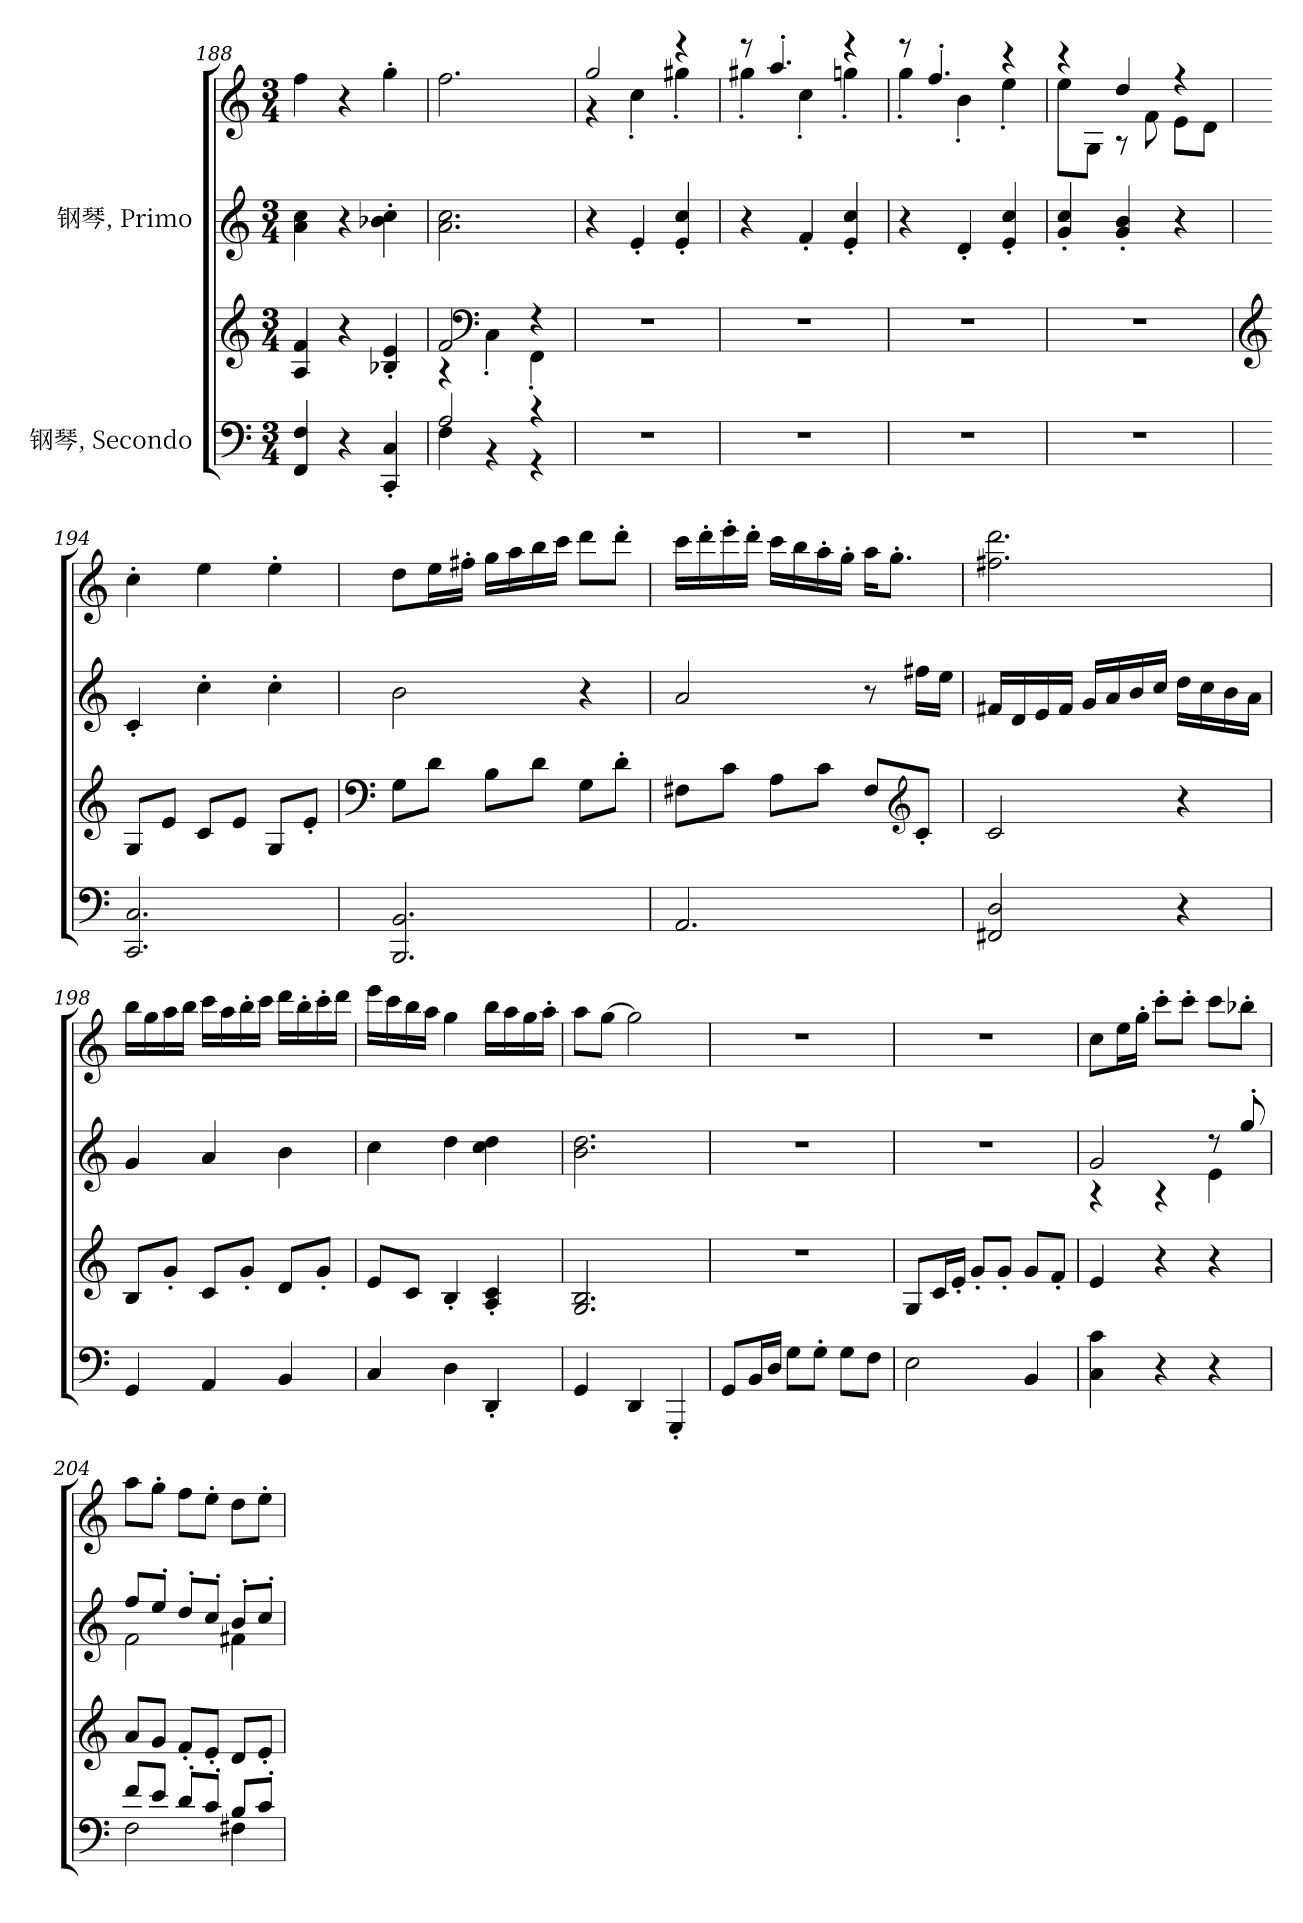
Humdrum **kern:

**kern	**kern	**kern	**kern
*part2	*part2	*part1	*part1
*staff4	*staff3	*staff2	*staff1
*I"钢琴, Secondo	*	*I"钢琴, Primo	*
*clefF4	*clefG2	*clefG2	*clefG2
*k[]	*k[]	*k[]	*k[]
*M3/4	*M3/4	*M3/4	*M3/4
=188	=188	=188	=188
4FF/ 4F/	4A/ 4f/	4a\ 4cc\	4ff\
4r	4r	4r	4r
4CC/' 4C/'	4B-X/' 4e/'	4b-X\' 4cc\'	4gg'\
=189	=189	=189	=189
*^	*^	*	*
2A/	4F\	2f/	4r	2.a\ 2.cc\	2.ff\
*	*	*clefF4	*	*	*
.	4r	.	4C'\	.	.
4r	4r	4r	4FF'\	.	.
*v	*v	*	*	*	*
*	*v	*v	*	*
=190	=190	=190	=190
*	*	*	*^
2.r	2.r	4r	2gg/	4r
.	.	4e'/	.	4cc'\
.	.	4e/' 4cc/'	4r	4gg#X'\
=191	=191	=191	=191	=191
2.r	2.r	4r	8r	4gg#X'\
.	.	.	4.aa'/	.
.	.	4f'/	.	4cc'\
.	.	4e/' 4cc/'	4r	4ggn'\
=192	=192	=192	=192	=192
2.r	2.r	4r	8r	4gg'\
.	.	.	4.ff'/	.
.	.	4d'/	.	4b'\
.	.	4e/' 4cc/'	4r	4ee'\
=193	=193	=193	=193	=193
2.r	2.r	4g/' 4cc/'	4r	8ee\L
.	.	.	.	8G\J
.	.	4g/' 4b/'	4dd/	8r
.	.	.	.	8f\
.	.	4r	4r	8e\L
.	.	.	.	8d\J
*	*	*	*v	*v
!!LO:PB:g=z
=194	=194	=194	=194
*	*clefG2	*	*
2.CC/ 2.C/	8G/L	4c'/	4cc'\
.	8e/J	.	.
.	8c/L	4cc'\	4ee\
.	8e/J	.	.
.	8G/L	4cc'\	4ee'\
.	8e'/J	.	.
=195	=195	=195	=195
*	*clefF4	*	*
2.BBB/ 2.BB/	8G\L	2b\	8dd\L
.	8d\J	.	16ee\L
.	.	.	16ff#X'\JJ
.	8B\L	.	16gg\LL
.	.	.	16aa\
.	8d\J	.	16bb\
.	.	.	16ccc\JJ
.	8G\L	4r	8ddd\L
.	8d'\J	.	8ddd'\J
=196	=196	=196	=196
2.AA/	8F#X\L	2a/	16ccc\LL
.	.	.	16ddd'\
.	8c\J	.	16eee'\
.	.	.	16ddd'\JJ
.	8A\L	.	16ccc\LL
.	.	.	16bb\
.	8c\J	.	16aa'\
.	.	.	16gg'\JJ
.	8F#/L	8r	16aa\KL
.	.	.	8.gg'\J
*	*clefG2	*	*
.	8c'/J	16ff#X\LL	.
.	.	16ee\JJ	.
!!LO:LB:g=z
=197	=197	=197	=197
2FF#X/ 2D/	2c/	16f#X/LL	2.ff#X\ 2.ddd\
.	.	16d/	.
.	.	16e/	.
.	.	16f#/JJ	.
.	.	16g/LL	.
.	.	16a/	.
.	.	16b/	.
.	.	16cc/JJ	.
4r	4r	16dd\LL	.
.	.	16cc\	.
.	.	16b\	.
.	.	16a\JJ	.
=198	=198	=198	=198
4GG/	8B/L	4g/	16bb\LL
.	.	.	16gg\
.	8g'/J	.	16aa\
.	.	.	16bb\JJ
4AA/	8c/L	4a/	16ccc\LL
.	.	.	16aa\
.	8g'/J	.	16bb'\
.	.	.	16ccc\JJ
4BB/	8d/L	4b\	16ddd\LL
.	.	.	16bb'\
.	8g'/J	.	16ccc'\
.	.	.	16ddd\JJ
=199	=199	=199	=199
4C/	8e/L	4cc\	16eee\LL
.	.	.	16ccc\
.	8c/J	.	16bb\
.	.	.	16aa\JJ
4D\	4B'/	4dd\	4gg\
4DD'/	4A/' 4c/'	4cc\ 4dd\	16bb\LL
.	.	.	16aa\
.	.	.	16gg\
.	.	.	16aa'\JJ
!!LO:LB:g=z
=200	=200	=200	=200
4GG/	2.G/ 2.B/	2.b\ 2.dd\	8aa\L
.	.	.	[8gg\J
4DD/	.	.	2gg\]
4GGG'/	.	.	.
=201	=201	=201	=201
8GG/L	2.r	2.r	2.r
16BB/L	.	.	.
16D/JJ	.	.	.
8G\L	.	.	.
8G'\J	.	.	.
8G\L	.	.	.
8F\J	.	.	.
=202	=202	=202	=202
2E\	8G/L	2.r	2.r
.	16c/L	.	.
.	16e'/JJ	.	.
.	8g'/L	.	.
.	8g'/J	.	.
4BB/	8g/L	.	.
.	8f'/J	.	.
=203	=203	=203	=203
*	*	*^	*
4C\ 4c\	4e/	2g/	4r	8cc\L
.	.	.	.	16ee\L
.	.	.	.	16gg'\JJ
4r	4r	.	4r	8ccc'\L
.	.	.	.	8ccc'\J
4r	4r	8r	4e\	8ccc\L
.	.	8gg'/	.	8bb-X'\J
=204	=204	=204	=204	=204
*^	*	*	*	*
8f/L	2F\	8a/L	8ff/L	2f\	8aa\L
8e/J	.	8g/J	8ee'/J	.	8gg'\J
8d'/L	.	8f'/L	8dd'/L	.	8ff\L
8c'/J	.	8e'/J	8cc'/J	.	8ee'\J
8B/L	4F#X\	8d/L	8b'/L	4f#X\	8dd\L
8c'/J	.	8e'/J	8cc'/J	.	8ee'\J
*v	*v	*	*v	*v	*
=	=	=	=
*-	*-	*-	*-
